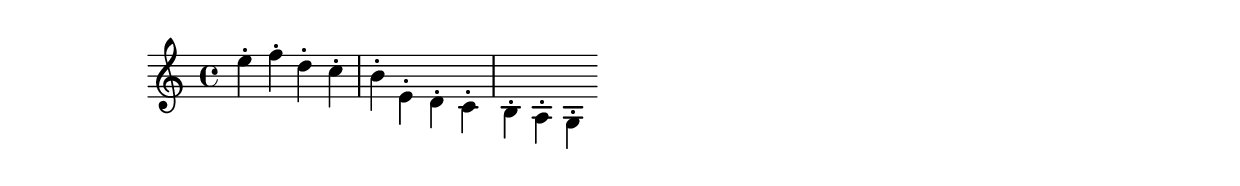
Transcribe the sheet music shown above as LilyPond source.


\version "2.1.28"

\header{
texidoc="
The staccato dot (and all scripts with follow-into-staff set) must
not be on staff lines.
"
}
\score { 
  \context Voice \notes\relative c' {
	e'4-. f-. d-. c-. b-.
	\stemDown
	e,-. d-. c-. b-. a-. g-.    
  }
  \paper {
    raggedright = ##t
  }  
}

